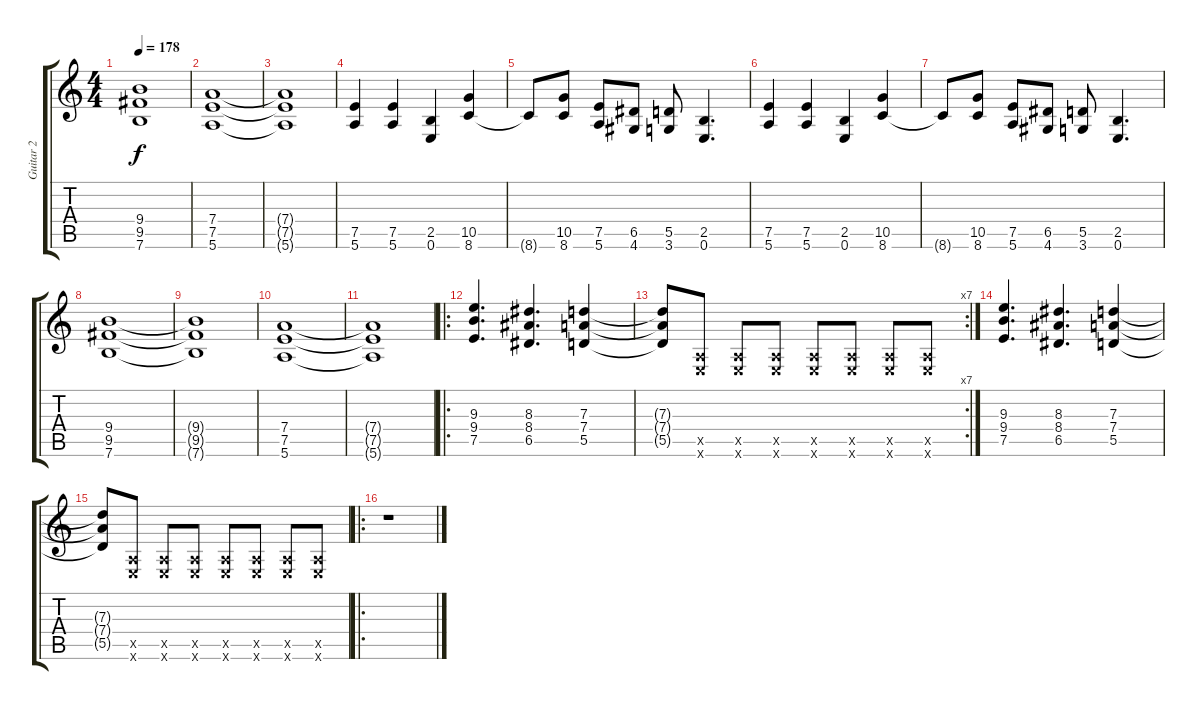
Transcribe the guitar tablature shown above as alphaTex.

\track ("Guitar 2" "Guitar 2") {instrument distortionguitar}
\staff {score tabs}
\tuning (E4 B3 G3 D3 A2 E2) {hide}
\ts (4 4)
\tempo 178
\clef g2
\ks c
(9.4{t} 9.5{t} 7.6{t}).1{dy f} |
(7.4 7.5 5.6).1 |
(7.4{t} 7.5{t} 5.6{t}).1 |
(7.5 5.6).4 (7.5 5.6).4 (2.5 0.6).4 (10.5 8.6).4 |
8.6{t}.8 (10.5 8.6).8 (7.5 5.6).8 (6.5 4.6).8 (5.5 3.6).8 (2.5 0.6).4{d} |
(7.5 5.6).4 (7.5 5.6).4 (2.5 0.6).4 (10.5 8.6).4 |
8.6{t}.8 (10.5 8.6).8 (7.5 5.6).8 (6.5 4.6).8 (5.5 3.6).8 (2.5 0.6).4{d} |
(9.4 9.5 7.6).1 |
(9.4{t} 9.5{t} 7.6{t}).1 |
(7.4 7.5 5.6).1 |
(7.4{t} 7.5{t} 5.6{t}).1 |
\ro
(9.3 9.4 7.5).4{d} (8.3 8.4 6.5).4{d} (7.3 7.4 5.5).4 |
\rc 7
(7.3{t} 7.4{t} 5.5{t}).8 (0.5{x} 0.6{x}).8 (0.5{x} 0.6{x}).8 (0.5{x} 0.6{x}).8 (0.5{x} 0.6{x}).8 (0.5{x} 0.6{x}).8 (0.5{x} 0.6{x}).8 (0.5{x} 0.6{x}).8 |
(9.3 9.4 7.5).4{d} (8.3 8.4 6.5).4{d} (7.3 7.4 5.5).4 |
(7.3{t} 7.4{t} 5.5{t}).8 (0.5{x} 0.6{x}).8 (0.5{x} 0.6{x}).8 (0.5{x} 0.6{x}).8 (0.5{x} 0.6{x}).8 (0.5{x} 0.6{x}).8 (0.5{x} 0.6{x}).8 (0.5{x} 0.6{x}).8 |
\ro
r.1
